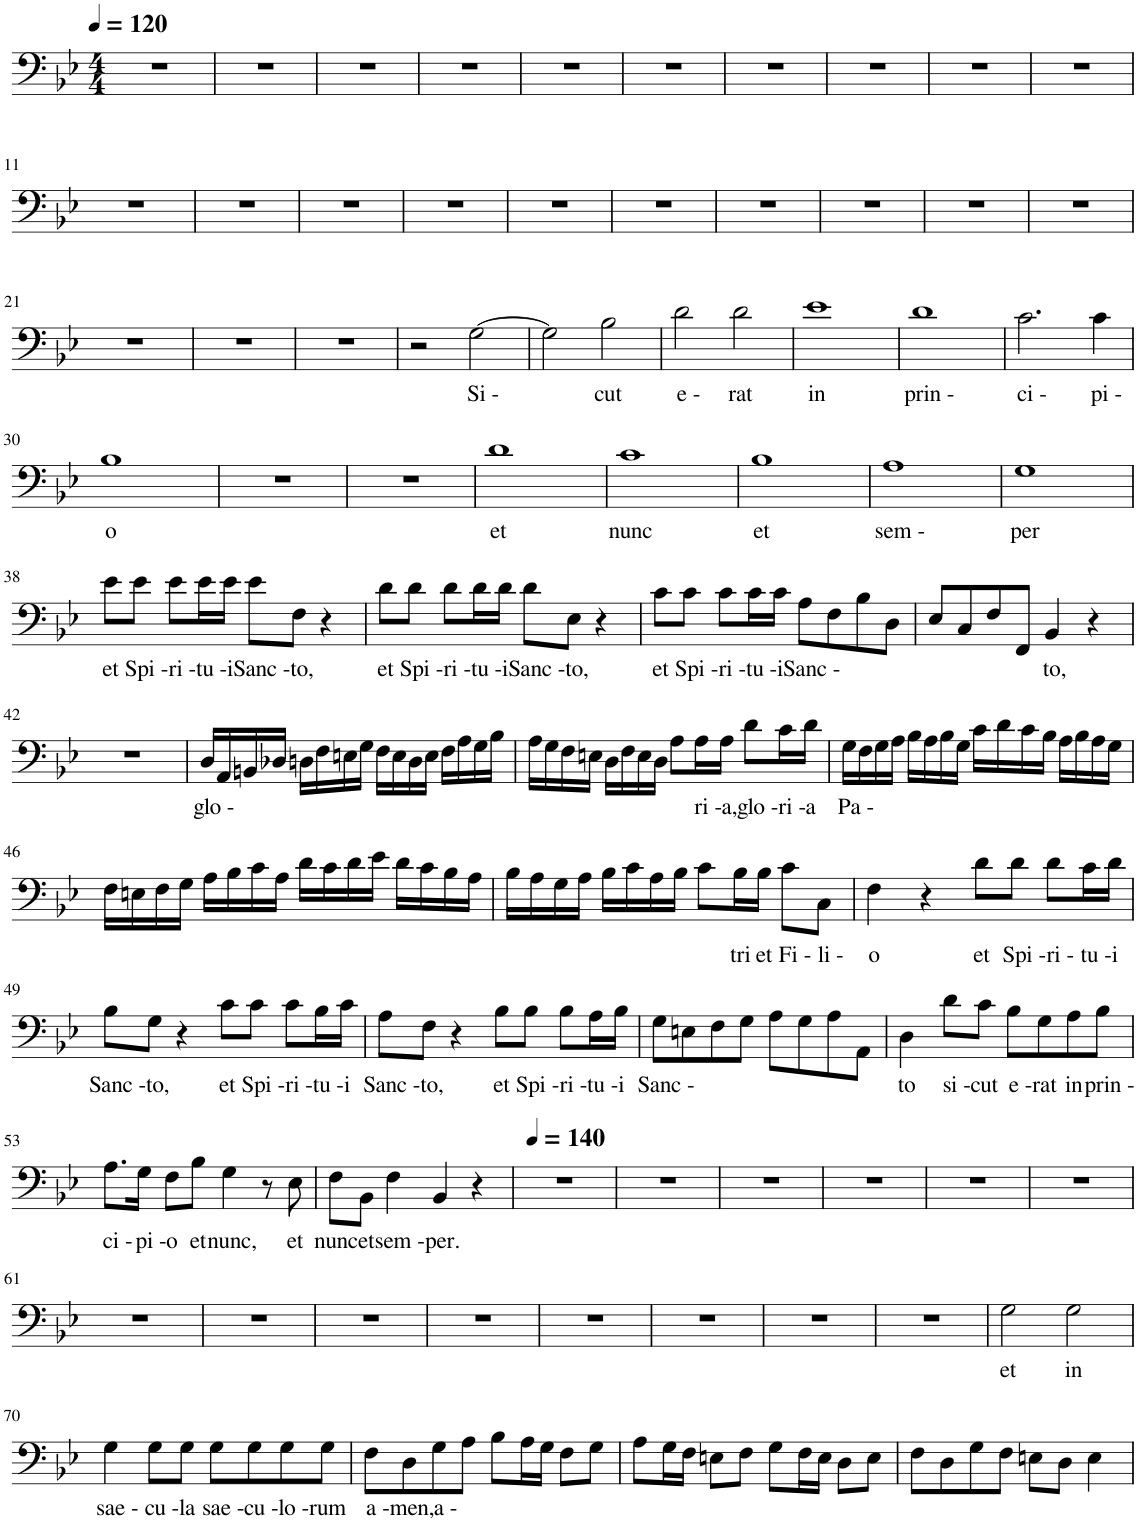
**kern	**text
*part1	*part1
*staff1	*staff1
*I"Voix, Bass	*
*I'Vx.	*
*clefF4	*
*k[b-e-]	*
*M4/4	*
*MM120	*
=1	=1
1r	.
=2	=2
1r	.
=3	=3
1r	.
=4	=4
1r	.
=5	=5
1r	.
=6	=6
1r	.
=7	=7
1r	.
=8	=8
1r	.
=9	=9
1r	.
=10	=10
1r	.
!!LO:LB:g=z
=11	=11
1r	.
=12	=12
1r	.
=13	=13
1r	.
=14	=14
1r	.
=15	=15
1r	.
=16	=16
1r	.
=17	=17
1r	.
=18	=18
1r	.
=19	=19
1r	.
=20	=20
1r	.
!!LO:LB:g=z
=21	=21
1r	.
=22	=22
1r	.
=23	=23
1r	.
=24	=24
2r	.
!	!LO:LY:b
[2G\	Si -
=25	=25
2G\]	.
!	!LO:LY:b
2B-\	cut
=26	=26
!	!LO:LY:b
2d\	e -
!	!LO:LY:b
2d\	rat
=27	=27
!	!LO:LY:b
1e-	in
=28	=28
!	!LO:LY:b
1d	prin -
=29	=29
!	!LO:LY:b
2.c\	ci -
!	!LO:LY:b
4c\	pi -
!!LO:LB:g=z
=30	=30
!	!LO:LY:b
1B-	o
=31	=31
1r	.
=32	=32
1r	.
=33	=33
!	!LO:LY:b
1d	et
=34	=34
!	!LO:LY:b
1c	nunc
=35	=35
!	!LO:LY:b
1B-	et
=36	=36
!	!LO:LY:b
1A	sem -
=37	=37
!	!LO:LY:b
1G	per
!!LO:LB:g=z
=38	=38
!	!LO:LY:b
8e-\L	et
!	!LO:LY:b
8e-\J	Spi -
!	!LO:LY:b
8e-\L	ri -
!	!LO:LY:b
16e-\L	tu -
!	!LO:LY:b
16e-\JJ	i
!	!LO:LY:b
8e-\L	Sanc -
!	!LO:LY:b
8F\J	to,
4r	.
=39	=39
!	!LO:LY:b
8d\L	et
!	!LO:LY:b
8d\J	Spi -
!	!LO:LY:b
8d\L	ri -
!	!LO:LY:b
16d\L	tu -
!	!LO:LY:b
16d\JJ	i
!	!LO:LY:b
8d\L	Sanc -
!	!LO:LY:b
8E-\J	to,
4r	.
=40	=40
!	!LO:LY:b
8c\L	et
!	!LO:LY:b
8c\J	Spi -
!	!LO:LY:b
8c\L	ri -
!	!LO:LY:b
16c\L	tu -
!	!LO:LY:b
16c\JJ	i
!	!LO:LY:b
8A\L	Sanc -
8F\	.
8B-\	.
8D\J	.
=41	=41
8E-/L	.
8C/	.
8F/	.
8FF/J	.
!	!LO:LY:b
4BB-/	to,
4r	.
!!LO:LB:g=z
=42	=42
1r	.
=43	=43
!	!LO:LY:b
16D/LL	glo -
16AA/	.
16BBn/	.
16D-X/JJ	.
16Dn\LL	.
16F\	.
16En\	.
16G\JJ	.
16F\LL	.
16E\	.
16D\	.
16E\JJ	.
16F\LL	.
16A\	.
16G\	.
16B-\JJ	.
=44	=44
16A\LL	.
16G\	.
16F\	.
16En\JJ	.
16D\LL	.
16F\	.
16E\	.
16D\JJ	.
8A\L	.
!	!LO:LY:b
16A\L	ri -
!	!LO:LY:b
16A\JJ	a,
!	!LO:LY:b
8d\L	glo -
!	!LO:LY:b
16c\L	ri -
!	!LO:LY:b
16d\JJ	a
=45	=45
!	!LO:LY:b
16G\LL	Pa -
16F\	.
16G\	.
16A\JJ	.
16B-\LL	.
16A\	.
16B-\	.
16G\JJ	.
16c\LL	.
16d\	.
16c\	.
16B-\JJ	.
16A\LL	.
16B-\	.
16A\	.
16G\JJ	.
!!LO:LB:g=z
=46	=46
16F\LL	.
16En\	.
16F\	.
16G\JJ	.
16A\LL	.
16B-\	.
16c\	.
16A\JJ	.
16d\LL	.
16c\	.
16d\	.
16e-\JJ	.
16d\LL	.
16c\	.
16B-\	.
16A\JJ	.
=47	=47
16B-\LL	.
16A\	.
16G\	.
16A\JJ	.
16B-\LL	.
16c\	.
16A\	.
16B-\JJ	.
8c\L	.
!	!LO:LY:b
16B-\L	tri
!	!LO:LY:b
16B-\JJ	et
!	!LO:LY:b
8c\L	Fi -
!	!LO:LY:b
8C\J	li -
=48	=48
!	!LO:LY:b
4F\	o
4r	.
!	!LO:LY:b
8d\L	et
!	!LO:LY:b
8d\J	Spi -
!	!LO:LY:b
8d\L	ri -
!	!LO:LY:b
16c\L	tu -
!	!LO:LY:b
16d\JJ	i
!!LO:LB:g=z
=49	=49
!	!LO:LY:b
8B-\L	Sanc -
!	!LO:LY:b
8G\J	to,
4r	.
!	!LO:LY:b
8c\L	et
!	!LO:LY:b
8c\J	Spi -
!	!LO:LY:b
8c\L	ri -
!	!LO:LY:b
16B-\L	tu -
!	!LO:LY:b
16c\JJ	i
=50	=50
!	!LO:LY:b
8A\L	Sanc -
!	!LO:LY:b
8F\J	to,
4r	.
!	!LO:LY:b
8B-\L	et
!	!LO:LY:b
8B-\J	Spi -
!	!LO:LY:b
8B-\L	ri -
!	!LO:LY:b
16A\L	tu -
!	!LO:LY:b
16B-\JJ	i
=51	=51
!	!LO:LY:b
8G\L	Sanc -
8En\	.
8F\	.
8G\J	.
8A\L	.
8G\	.
8A\	.
8AA\J	.
=52	=52
!	!LO:LY:b
4D\	to
!	!LO:LY:b
8d\L	si -
!	!LO:LY:b
8c\J	cut
!	!LO:LY:b
8B-\L	e -
!	!LO:LY:b
8G\	rat
!	!LO:LY:b
8A\	in
!	!LO:LY:b
8B-\J	prin -
!!LO:LB:g=z
=53	=53
!	!LO:LY:b
8.A\L	ci -
!	!LO:LY:b
16G\Jk	pi -
!	!LO:LY:b
8F\L	o
!	!LO:LY:b
8B-\J	et
!	!LO:LY:b
4G\	nunc,
8r	.
!	!LO:LY:b
8E-\	et
=54	=54
!	!LO:LY:b
8F\L	nunc
!	!LO:LY:b
8BB-\J	et
!	!LO:LY:b
4F\	sem -
!	!LO:LY:b
4BB-/	per.
4r	.
=55	=55
*MM140	*
1r	.
=56	=56
1r	.
=57	=57
1r	.
=58	=58
1r	.
=59	=59
1r	.
=60	=60
1r	.
!!LO:LB:g=z
=61	=61
1r	.
=62	=62
1r	.
=63	=63
1r	.
=64	=64
1r	.
=65	=65
1r	.
=66	=66
1r	.
=67	=67
1r	.
=68	=68
1r	.
=69	=69
!	!LO:LY:b
2G\	et
!	!LO:LY:b
2G\	in
!!LO:LB:g=z
=70	=70
!	!LO:LY:b
4G\	sae -
!	!LO:LY:b
8G\L	cu -
!	!LO:LY:b
8G\J	la
!	!LO:LY:b
8G\L	sae -
!	!LO:LY:b
8G\	cu -
!	!LO:LY:b
8G\	lo -
!	!LO:LY:b
8G\J	rum
=71	=71
!	!LO:LY:b
8F\L	a -
!	!LO:LY:b
8D\	men,
!	!LO:LY:b
8G\	a -
8A\J	.
8B-\L	.
16A\L	.
16G\JJ	.
8F\L	.
8G\J	.
=72	=72
8A\L	.
16G\L	.
16F\JJ	.
8En\L	.
8F\J	.
8G\L	.
16F\L	.
16E\JJ	.
8D\L	.
8E\J	.
=73	=73
8F\L	.
8D\	.
8G\	.
8F\J	.
8En\L	.
8D\J	.
4E\	.
=	=
*-	*-
